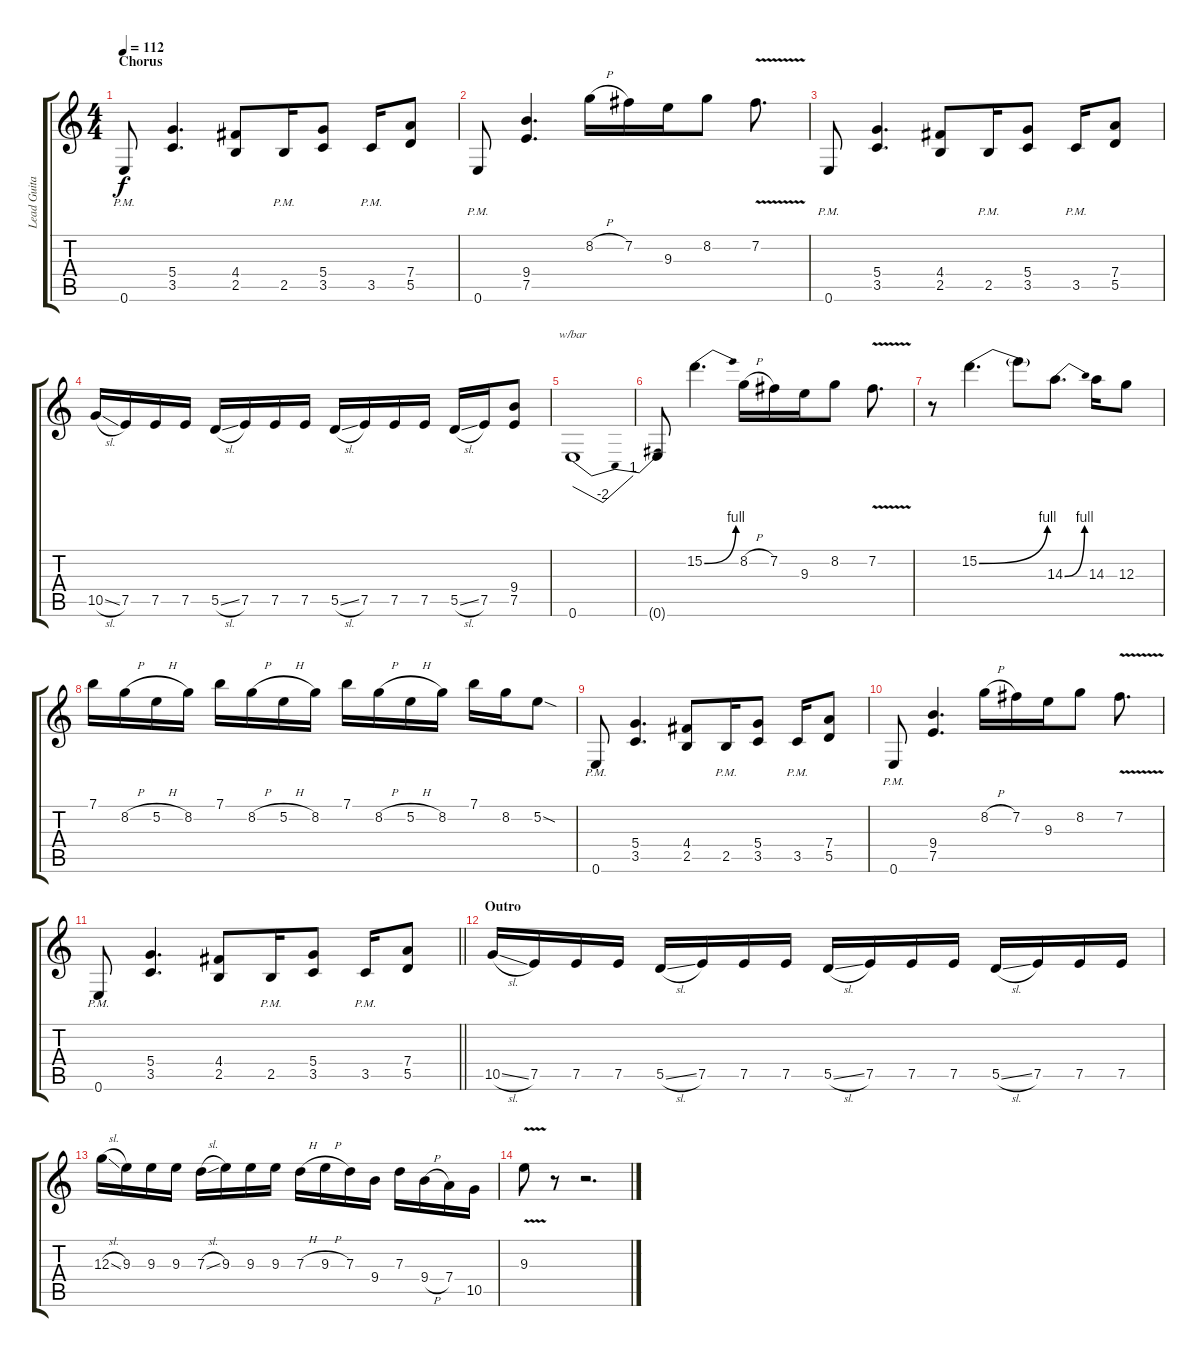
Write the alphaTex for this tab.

\track ("Lead Guitar" "Lead Guita") {instrument distortionguitar}
\staff {score tabs}
\tuning (E4 B3 G3 D3 A2 E2) {hide}
\ts (4 4)
\section ("" "Chorus")
\tempo 112
\clef g2
\ks c
0.6{pm}.8{dy f} (5.4 3.5).4{d} (4.4 2.5).8 2.5{pm}.16 (5.4 3.5).8 3.5{pm}.16 (7.4 5.5).8 |
0.6{pm}.8 (9.4 7.5).4{d} 8.2{h}.16 7.2.16 9.3.16 8.2.8 7.2{v}.8{d} |
0.6{pm}.8 (5.4 3.5).4{d} (4.4 2.5).8 2.5{pm}.16 (5.4 3.5).8 3.5{pm}.16 (7.4 5.5).8 |
10.5{sl}.16 7.5.16 7.5.16 7.5.16 5.5{sl}.16 7.5.16 7.5.16 7.5.16 5.5{sl}.16 7.5.16 7.5.16 7.5.16 5.5{sl}.16 7.5.16 (9.4 7.5).8 |
0.6.1{tbe (dip default 0 0 30 -8 60 4)} |
0.6{t}.8 15.2{be (bend 0 0 60 4)}.4{d} 8.2{h}.16 7.2.16 9.3.16 8.2.8 7.2{v}.8{d} |
r.8 15.2{be (bend 0 0 60 4)}.4{d} 15.2{t}.8 14.3{be (bend 0 0 60 4)}.8{d} 14.3.16 12.3.8 |
7.1.16 8.2{h}.16 5.2{h}.16 8.2.16 7.1.16 8.2{h}.16 5.2{h}.16 8.2.16 7.1.16 8.2{h}.16 5.2{h}.16 8.2.16 7.1.16 8.2.16 5.2{sod}.8 |
0.6{pm}.8 (5.4 3.5).4{d} (4.4 2.5).8 2.5{pm}.16 (5.4 3.5).8 3.5{pm}.16 (7.4 5.5).8 |
0.6{pm}.8 (9.4 7.5).4{d} 8.2{h}.16 7.2.16 9.3.16 8.2.8 7.2{v}.8{d} |
\barLineRight lightlight
0.6{pm}.8 (5.4 3.5).4{d} (4.4 2.5).8 2.5{pm}.16 (5.4 3.5).8 3.5{pm}.16 (7.4 5.5).8 |
\section ("" "Outro")
10.5{sl}.16 7.5.16 7.5.16 7.5.16 5.5{sl}.16 7.5.16 7.5.16 7.5.16 5.5{sl}.16 7.5.16 7.5.16 7.5.16 5.5{sl}.16 7.5.16 7.5.16 7.5.16 |
12.3{sl}.16 9.3.16 9.3.16 9.3.16 7.3{sl}.16 9.3.16 9.3.16 9.3.16 7.3{h}.16 9.3{h}.16 7.3.16 9.4.16 7.3.16 9.4{h}.16 7.4.16 10.5.16 |
9.3{v}.8 r.8 r.2{d}
